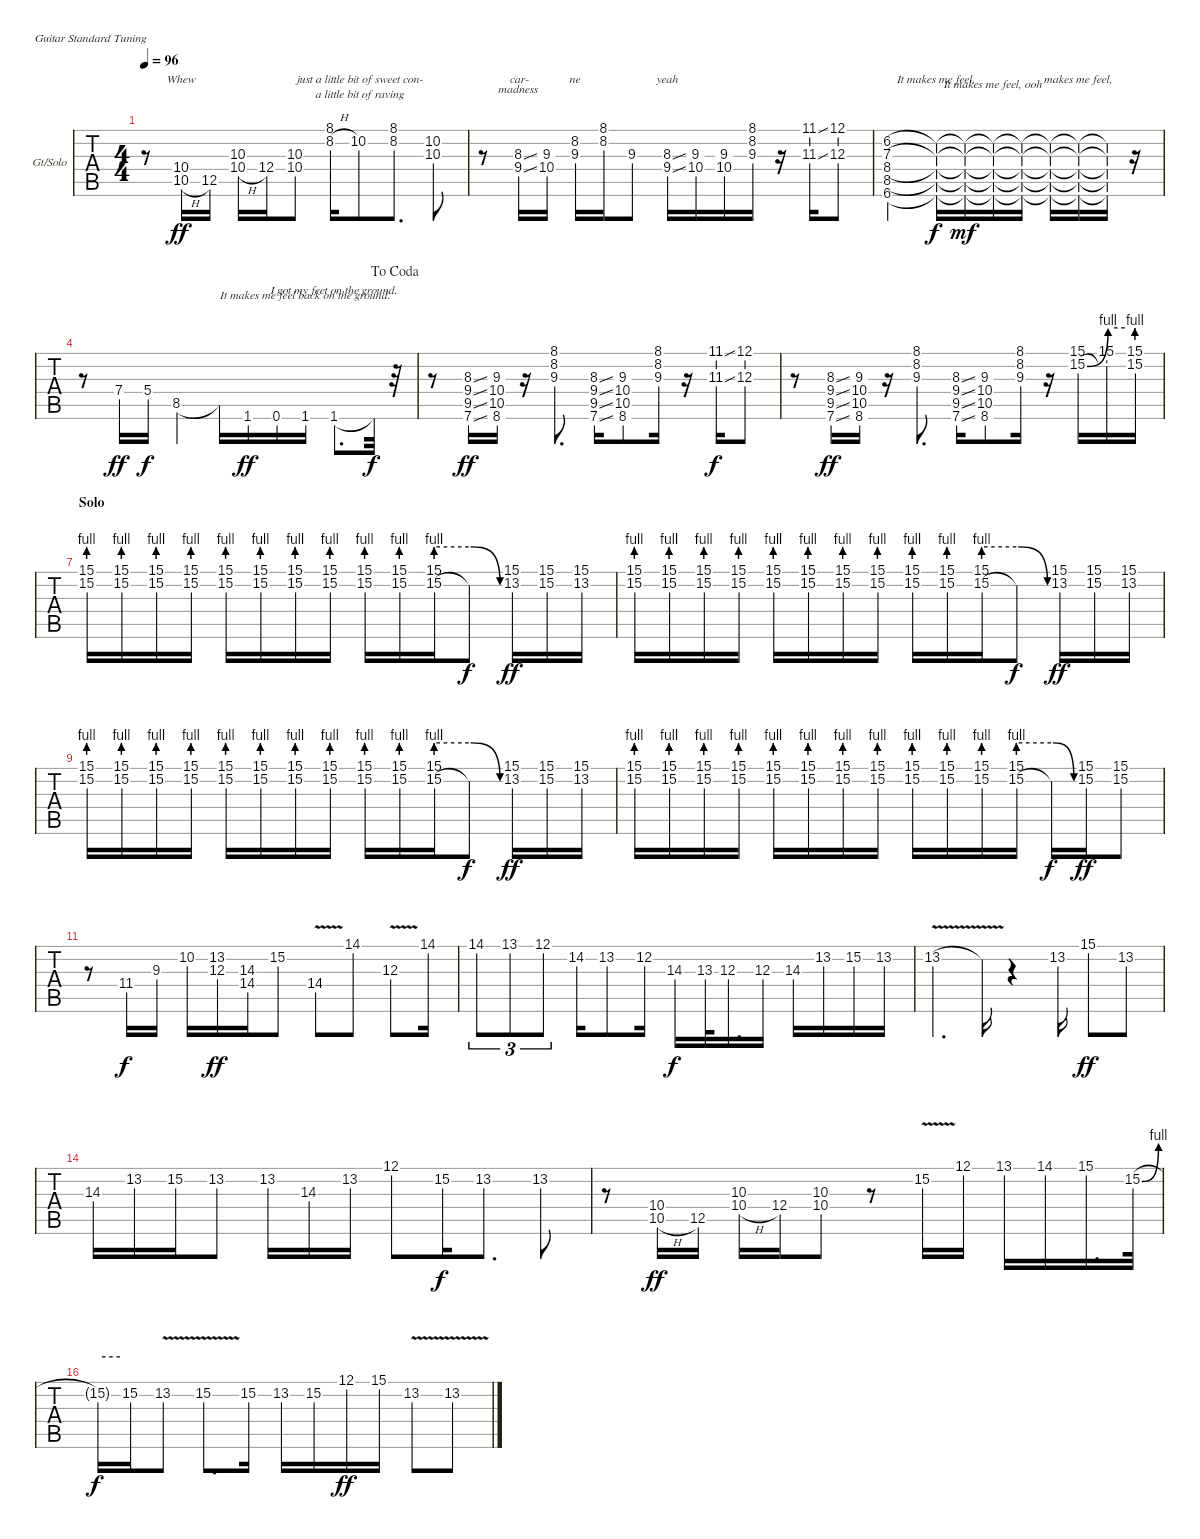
\bracketExtendMode nobrackets
\firstSystemTrackNameOrientation horizontal
\otherSystemsTrackNameOrientation horizontal
\defaultBarNumberDisplay FirstOfSystem
\track ("Guitar w/ Solo" "Gt/Solo") {instrument overdrivenguitar}
\staff {tabs}
\tuning (E4 B3 G3 D3 A2 E2)
\ts (4 4)
\tempo 96
\clef g2
\ks c
r.8{dy ff} (10.4 10.5{h}).16{lyrics (0 "") lyrics (1 "Whew") lyrics (2 "") lyrics (3 "") lyrics (4 "")} 12.5.16{lyrics (0 "") lyrics (1 "") lyrics (2 "") lyrics (3 "") lyrics (4 "")} (10.3 10.4{h}).16{lyrics (0 "") lyrics (1 "") lyrics (2 "") lyrics (3 "") lyrics (4 "")} 12.4.16{lyrics (0 "") lyrics (1 "") lyrics (2 "") lyrics (3 "") lyrics (4 "")} (10.3 10.4).8{lyrics (0 "") lyrics (1 "") lyrics (2 "") lyrics (3 "") lyrics (4 "")} (8.1 8.2{h}).16{lyrics (0 "") lyrics (1 "") lyrics (2 "") lyrics (3 "") lyrics (4 "")} 10.2.8{lyrics (0 "") lyrics (1 " just a little bit of sweet con-") lyrics (2 " a little bit of raving ") lyrics (3 "") lyrics (4 "")} (8.1 8.2).8{d lyrics (0 "") lyrics (1 "") lyrics (2 "") lyrics (3 "") lyrics (4 "")} (10.2 10.3).8{lyrics (0 "") lyrics (1 "") lyrics (2 "") lyrics (3 "") lyrics (4 "")} |
r.8 (8.3{ss} 9.4{ss}).16{lyrics (0 "") lyrics (1 " car-") lyrics (2 "madness") lyrics (3 "") lyrics (4 "")} (9.3 10.4).16{lyrics (0 "") lyrics (1 "") lyrics (2 "") lyrics (3 "") lyrics (4 "")} (8.2 9.3).16{lyrics (0 "") lyrics (1 "ne") lyrics (2 "") lyrics (3 "") lyrics (4 "")} (8.1 8.2).16{lyrics (0 "") lyrics (1 "") lyrics (2 "") lyrics (3 "") lyrics (4 "")} 9.3.8{lyrics (0 "") lyrics (1 "") lyrics (2 "") lyrics (3 "") lyrics (4 "")} (8.3{ss} 9.4{ss}).16{lyrics (0 "") lyrics (1 "yeah") lyrics (2 "") lyrics (3 "") lyrics (4 "")} (9.3 10.4).16{lyrics (0 "") lyrics (1 "") lyrics (2 "") lyrics (3 "") lyrics (4 "")} (9.3 10.4).16{lyrics (0 "") lyrics (1 "") lyrics (2 "") lyrics (3 "") lyrics (4 "")} (8.1 8.2 9.3).16{lyrics (0 "") lyrics (1 "") lyrics (2 "") lyrics (3 "") lyrics (4 "")} r.16 (11.1{ss} 11.3{ss}).16{lyrics (0 "") lyrics (1 "") lyrics (2 "") lyrics (3 "") lyrics (4 "")} (12.1 12.3).8{lyrics (0 "") lyrics (1 "") lyrics (2 "") lyrics (3 "") lyrics (4 "")} |
(6.2 7.3 8.4 8.5 6.6).2{lyrics (0 "") lyrics (1 "") lyrics (2 "") lyrics (3 "") lyrics (4 "")} (6.2{t} 7.3{t} 8.4{t} 8.5{t} 6.6{t}).16{lyrics (0 "") lyrics (1 "It makes me feel, ") lyrics (2 "") lyrics (3 "") lyrics (4 "") dy f} (6.2{t} 7.3{t} 8.4{t} 8.5{t} 6.6{t}).16{lyrics (0 "") lyrics (1 "") lyrics (2 "") lyrics (3 "") lyrics (4 "") dy mf} (6.2{t} 7.3{t} 8.4{t} 8.5{t} 6.6{t}).16{lyrics (0 "") lyrics (1 "") lyrics (2 "It makes me feel, ooh") lyrics (3 "") lyrics (4 "")} (6.2{t} 7.3{t} 8.4{t} 8.5{t} 6.6{t}).16{lyrics (0 "") lyrics (1 "") lyrics (2 "") lyrics (3 "") lyrics (4 "")} (6.2{t} 7.3{t} 8.4{t} 8.5{t} 6.6{t}).16{lyrics (0 "") lyrics (1 "") lyrics (2 "") lyrics (3 "") lyrics (4 "")} (6.2{t} 7.3{t} 8.4{t} 8.5{t} 6.6{t}).16{lyrics (0 "") lyrics (1 "makes me feel, ") lyrics (2 "") lyrics (3 "") lyrics (4 "")} (6.2{t} 7.3{t} 8.4{t} 8.5{t} 6.6{t}).16{lyrics (0 "") lyrics (1 "") lyrics (2 "") lyrics (3 "") lyrics (4 "")} r.16 |
\jump dacoda
r.8 7.4.16{lyrics (0 "") lyrics (1 "") lyrics (2 "") lyrics (3 "") lyrics (4 "") dy ff} 5.4.16{lyrics (0 "") lyrics (1 "") lyrics (2 "") lyrics (3 "") lyrics (4 "") dy f} 8.5.4{lyrics (0 "") lyrics (1 "") lyrics (2 "") lyrics (3 "") lyrics (4 "")} 8.5{t}.16{lyrics (0 "") lyrics (1 "") lyrics (2 "") lyrics (3 "") lyrics (4 "")} 1.6.16{lyrics (0 "") lyrics (1 "") lyrics (2 "") lyrics (3 "") lyrics (4 "") dy ff} 0.6.16{lyrics (0 "") lyrics (1 "") lyrics (2 "") lyrics (3 "") lyrics (4 "")} 1.6.16{lyrics (0 "") lyrics (1 "") lyrics (2 "It makes me feel back on the ground.") lyrics (3 "") lyrics (4 "")} 1.6.8{d lyrics (0 "") lyrics (1 "I got my feet on the ground.") lyrics (2 "") lyrics (3 "") lyrics (4 "")} 1.6{t}.32{lyrics (0 "") lyrics (1 "") lyrics (2 "") lyrics (3 "") lyrics (4 "") dy f} r.32 |
r.8 (8.3{ss} 9.4{ss} 9.5{ss} 7.6{ss}).16{lyrics (0 "") lyrics (1 "") lyrics (2 "") lyrics (3 "") lyrics (4 "") dy ff} (9.3 10.4 10.5 8.6).16{lyrics (0 "") lyrics (1 "") lyrics (2 "") lyrics (3 "") lyrics (4 "")} r.16 (8.1 8.2 9.3).8{d lyrics (0 "") lyrics (1 "") lyrics (2 "") lyrics (3 "") lyrics (4 "")} (8.3{ss} 9.4{ss} 9.5{ss} 7.6{ss}).16{lyrics (0 "") lyrics (1 "") lyrics (2 "") lyrics (3 "") lyrics (4 "")} (9.3 10.4 10.5 8.6).8{lyrics (0 "") lyrics (1 "") lyrics (2 "") lyrics (3 "") lyrics (4 "")} (8.1 8.2 9.3).16{lyrics (0 "") lyrics (1 "") lyrics (2 "") lyrics (3 "") lyrics (4 "")} r.16 (11.1{ss} 11.3{ss}).16{lyrics (0 "") lyrics (1 "") lyrics (2 "") lyrics (3 "") lyrics (4 "") dy f} (12.1 12.3).8{lyrics (0 "") lyrics (1 "") lyrics (2 "") lyrics (3 "") lyrics (4 "")} |
r.8 (8.3{ss} 9.4{ss} 9.5{ss} 7.6{ss}).16{lyrics (0 "") lyrics (1 "") lyrics (2 "") lyrics (3 "") lyrics (4 "") dy ff} (9.3 10.4 10.5 8.6).16{lyrics (0 "") lyrics (1 "") lyrics (2 "") lyrics (3 "") lyrics (4 "")} r.16 (8.1 8.2 9.3).8{d lyrics (0 "") lyrics (1 "") lyrics (2 "") lyrics (3 "") lyrics (4 "")} (8.3{ss} 9.4{ss} 9.5{ss} 7.6{ss}).16{lyrics (0 "") lyrics (1 "") lyrics (2 "") lyrics (3 "") lyrics (4 "")} (9.3 10.4 10.5 8.6).8{lyrics (0 "") lyrics (1 "") lyrics (2 "") lyrics (3 "") lyrics (4 "")} (8.1 8.2 9.3).16{lyrics (0 "") lyrics (1 "") lyrics (2 "") lyrics (3 "") lyrics (4 "")} r.16 (15.1 15.2{be (bend 0 0 60 4)}).16{lyrics (0 "") lyrics (1 "") lyrics (2 "") lyrics (3 "") lyrics (4 "")} (15.1 15.2{be (hold 0 4 60 4) t}).16{lyrics (0 "") lyrics (1 "") lyrics (2 "") lyrics (3 "") lyrics (4 "")} (15.1 15.2{be (prebend 0 4 60 4)}).16{lyrics (0 "") lyrics (1 "") lyrics (2 "") lyrics (3 "") lyrics (4 "")} |
\section ("" "Solo")
(15.1 15.2{be (prebend 0 4 60 4)}).16{lyrics (0 "") lyrics (1 "") lyrics (2 "") lyrics (3 "") lyrics (4 "")} (15.1 15.2{be (prebend 0 4 60 4)}).16{lyrics (0 "") lyrics (1 "") lyrics (2 "") lyrics (3 "") lyrics (4 "")} (15.1 15.2{be (prebend 0 4 60 4)}).16{lyrics (0 "") lyrics (1 "") lyrics (2 "") lyrics (3 "") lyrics (4 "")} (15.1 15.2{be (prebend 0 4 60 4)}).16{lyrics (0 "") lyrics (1 "") lyrics (2 "") lyrics (3 "") lyrics (4 "")} (15.1 15.2{be (prebend 0 4 60 4)}).16{lyrics (0 "") lyrics (1 "") lyrics (2 "") lyrics (3 "") lyrics (4 "")} (15.1 15.2{be (prebend 0 4 60 4)}).16{lyrics (0 "") lyrics (1 "") lyrics (2 "") lyrics (3 "") lyrics (4 "")} (15.1 15.2{be (prebend 0 4 60 4)}).16{lyrics (0 "") lyrics (1 "") lyrics (2 "") lyrics (3 "") lyrics (4 "")} (15.1 15.2{be (prebend 0 4 60 4)}).16{lyrics (0 "") lyrics (1 "") lyrics (2 "") lyrics (3 "") lyrics (4 "")} (15.1 15.2{be (prebend 0 4 60 4)}).16{lyrics (0 "") lyrics (1 "") lyrics (2 "") lyrics (3 "") lyrics (4 "")} (15.1 15.2{be (prebend 0 4 60 4)}).16{lyrics (0 "") lyrics (1 "") lyrics (2 "") lyrics (3 "") lyrics (4 "")} (15.1 15.2{be (prebend 0 4 60 4)}).16{lyrics (0 "") lyrics (1 "") lyrics (2 "") lyrics (3 "") lyrics (4 "")} 15.2{be (release 0 4 60 0) t}.8{lyrics (0 "") lyrics (1 "") lyrics (2 "") lyrics (3 "") lyrics (4 "") dy f} (15.1 13.2).16{lyrics (0 "") lyrics (1 "") lyrics (2 "") lyrics (3 "") lyrics (4 "") dy ff} (15.1 15.2).16{lyrics (0 "") lyrics (1 "") lyrics (2 "") lyrics (3 "") lyrics (4 "")} (15.1 13.2).16{lyrics (0 "") lyrics (1 "") lyrics (2 "") lyrics (3 "") lyrics (4 "")} |
(15.1 15.2{be (prebend 0 4 60 4)}).16{lyrics (0 "") lyrics (1 "") lyrics (2 "") lyrics (3 "") lyrics (4 "")} (15.1 15.2{be (prebend 0 4 60 4)}).16{lyrics (0 "") lyrics (1 "") lyrics (2 "") lyrics (3 "") lyrics (4 "")} (15.1 15.2{be (prebend 0 4 60 4)}).16{lyrics (0 "") lyrics (1 "") lyrics (2 "") lyrics (3 "") lyrics (4 "")} (15.1 15.2{be (prebend 0 4 60 4)}).16{lyrics (0 "") lyrics (1 "") lyrics (2 "") lyrics (3 "") lyrics (4 "")} (15.1 15.2{be (prebend 0 4 60 4)}).16{lyrics (0 "") lyrics (1 "") lyrics (2 "") lyrics (3 "") lyrics (4 "")} (15.1 15.2{be (prebend 0 4 60 4)}).16{lyrics (0 "") lyrics (1 "") lyrics (2 "") lyrics (3 "") lyrics (4 "")} (15.1 15.2{be (prebend 0 4 60 4)}).16{lyrics (0 "") lyrics (1 "") lyrics (2 "") lyrics (3 "") lyrics (4 "")} (15.1 15.2{be (prebend 0 4 60 4)}).16{lyrics (0 "") lyrics (1 "") lyrics (2 "") lyrics (3 "") lyrics (4 "")} (15.1 15.2{be (prebend 0 4 60 4)}).16{lyrics (0 "") lyrics (1 "") lyrics (2 "") lyrics (3 "") lyrics (4 "")} (15.1 15.2{be (prebend 0 4 60 4)}).16{lyrics (0 "") lyrics (1 "") lyrics (2 "") lyrics (3 "") lyrics (4 "")} (15.1 15.2{be (prebend 0 4 60 4)}).16{lyrics (0 "") lyrics (1 "") lyrics (2 "") lyrics (3 "") lyrics (4 "")} 15.2{be (release 0 4 60 0) t}.8{lyrics (0 "") lyrics (1 "") lyrics (2 "") lyrics (3 "") lyrics (4 "") dy f} (15.1 13.2).16{lyrics (0 "") lyrics (1 "") lyrics (2 "") lyrics (3 "") lyrics (4 "") dy ff} (15.1 15.2).16{lyrics (0 "") lyrics (1 "") lyrics (2 "") lyrics (3 "") lyrics (4 "")} (15.1 13.2).16{lyrics (0 "") lyrics (1 "") lyrics (2 "") lyrics (3 "") lyrics (4 "")} |
(15.1 15.2{be (prebend 0 4 60 4)}).16{lyrics (0 "") lyrics (1 "") lyrics (2 "") lyrics (3 "") lyrics (4 "")} (15.1 15.2{be (prebend 0 4 60 4)}).16{lyrics (0 "") lyrics (1 "") lyrics (2 "") lyrics (3 "") lyrics (4 "")} (15.1 15.2{be (prebend 0 4 60 4)}).16{lyrics (0 "") lyrics (1 "") lyrics (2 "") lyrics (3 "") lyrics (4 "")} (15.1 15.2{be (prebend 0 4 60 4)}).16{lyrics (0 "") lyrics (1 "") lyrics (2 "") lyrics (3 "") lyrics (4 "")} (15.1 15.2{be (prebend 0 4 60 4)}).16{lyrics (0 "") lyrics (1 "") lyrics (2 "") lyrics (3 "") lyrics (4 "")} (15.1 15.2{be (prebend 0 4 60 4)}).16{lyrics (0 "") lyrics (1 "") lyrics (2 "") lyrics (3 "") lyrics (4 "")} (15.1 15.2{be (prebend 0 4 60 4)}).16{lyrics (0 "") lyrics (1 "") lyrics (2 "") lyrics (3 "") lyrics (4 "")} (15.1 15.2{be (prebend 0 4 60 4)}).16{lyrics (0 "") lyrics (1 "") lyrics (2 "") lyrics (3 "") lyrics (4 "")} (15.1 15.2{be (prebend 0 4 60 4)}).16{lyrics (0 "") lyrics (1 "") lyrics (2 "") lyrics (3 "") lyrics (4 "")} (15.1 15.2{be (prebend 0 4 60 4)}).16{lyrics (0 "") lyrics (1 "") lyrics (2 "") lyrics (3 "") lyrics (4 "")} (15.1 15.2{be (prebend 0 4 60 4)}).16{lyrics (0 "") lyrics (1 "") lyrics (2 "") lyrics (3 "") lyrics (4 "")} 15.2{be (release 0 4 60 0) t}.8{lyrics (0 "") lyrics (1 "") lyrics (2 "") lyrics (3 "") lyrics (4 "") dy f} (15.1 13.2).16{lyrics (0 "") lyrics (1 "") lyrics (2 "") lyrics (3 "") lyrics (4 "") dy ff} (15.1 15.2).16{lyrics (0 "") lyrics (1 "") lyrics (2 "") lyrics (3 "") lyrics (4 "")} (15.1 13.2).16{lyrics (0 "") lyrics (1 "") lyrics (2 "") lyrics (3 "") lyrics (4 "")} |
(15.1 15.2{be (prebend 0 4 60 4)}).16{lyrics (0 "") lyrics (1 "") lyrics (2 "") lyrics (3 "") lyrics (4 "")} (15.1 15.2{be (prebend 0 4 60 4)}).16{lyrics (0 "") lyrics (1 "") lyrics (2 "") lyrics (3 "") lyrics (4 "")} (15.1 15.2{be (prebend 0 4 60 4)}).16{lyrics (0 "") lyrics (1 "") lyrics (2 "") lyrics (3 "") lyrics (4 "")} (15.1 15.2{be (prebend 0 4 60 4)}).16{lyrics (0 "") lyrics (1 "") lyrics (2 "") lyrics (3 "") lyrics (4 "")} (15.1 15.2{be (prebend 0 4 60 4)}).16{lyrics (0 "") lyrics (1 "") lyrics (2 "") lyrics (3 "") lyrics (4 "")} (15.1 15.2{be (prebend 0 4 60 4)}).16{lyrics (0 "") lyrics (1 "") lyrics (2 "") lyrics (3 "") lyrics (4 "")} (15.1 15.2{be (prebend 0 4 60 4)}).16{lyrics (0 "") lyrics (1 "") lyrics (2 "") lyrics (3 "") lyrics (4 "")} (15.1 15.2{be (prebend 0 4 60 4)}).16{lyrics (0 "") lyrics (1 "") lyrics (2 "") lyrics (3 "") lyrics (4 "")} (15.1 15.2{be (prebend 0 4 60 4)}).16{lyrics (0 "") lyrics (1 "") lyrics (2 "") lyrics (3 "") lyrics (4 "")} (15.1 15.2{be (prebend 0 4 60 4)}).16{lyrics (0 "") lyrics (1 "") lyrics (2 "") lyrics (3 "") lyrics (4 "")} (15.1 15.2{be (prebend 0 4 60 4)}).16{lyrics (0 "") lyrics (1 "") lyrics (2 "") lyrics (3 "") lyrics (4 "")} (15.1 15.2{be (prebend 0 4 60 4)}).16{lyrics (0 "") lyrics (1 "") lyrics (2 "") lyrics (3 "") lyrics (4 "")} 15.2{be (release 0 4 60 0) t}.16{lyrics (0 "") lyrics (1 "") lyrics (2 "") lyrics (3 "") lyrics (4 "") dy f} (15.1 15.2).16{lyrics (0 "") lyrics (1 "") lyrics (2 "") lyrics (3 "") lyrics (4 "") dy ff} (15.1 15.2).8{lyrics (0 "") lyrics (1 "") lyrics (2 "") lyrics (3 "") lyrics (4 "")} |
r.8 11.4.16{lyrics (0 "") lyrics (1 "") lyrics (2 "") lyrics (3 "") lyrics (4 "") dy f} 9.3.16{lyrics (0 "") lyrics (1 "") lyrics (2 "") lyrics (3 "") lyrics (4 "")} 10.2.16{lyrics (0 "") lyrics (1 "") lyrics (2 "") lyrics (3 "") lyrics (4 "")} (13.2 12.3).16{lyrics (0 "") lyrics (1 "") lyrics (2 "") lyrics (3 "") lyrics (4 "") dy ff} (14.3 14.4).16{lyrics (0 "") lyrics (1 "") lyrics (2 "") lyrics (3 "") lyrics (4 "")} 15.2.8{lyrics (0 "") lyrics (1 "") lyrics (2 "") lyrics (3 "") lyrics (4 "")} 14.4{v}.8{lyrics (0 "") lyrics (1 "") lyrics (2 "") lyrics (3 "") lyrics (4 "")} 14.1.8{lyrics (0 "") lyrics (1 "") lyrics (2 "") lyrics (3 "") lyrics (4 "")} 12.3{v}.8{lyrics (0 "") lyrics (1 "") lyrics (2 "") lyrics (3 "") lyrics (4 "")} 14.1.16{lyrics (0 "") lyrics (1 "") lyrics (2 "") lyrics (3 "") lyrics (4 "")} |
14.1.8{tu (3 2) lyrics (0 "") lyrics (1 "") lyrics (2 "") lyrics (3 "") lyrics (4 "")} 13.1.8{tu (3 2) lyrics (0 "") lyrics (1 "") lyrics (2 "") lyrics (3 "") lyrics (4 "")} 12.1.8{tu (3 2) lyrics (0 "") lyrics (1 "") lyrics (2 "") lyrics (3 "") lyrics (4 "")} 14.2.16{lyrics (0 "") lyrics (1 "") lyrics (2 "") lyrics (3 "") lyrics (4 "")} 13.2.8{lyrics (0 "") lyrics (1 "") lyrics (2 "") lyrics (3 "") lyrics (4 "")} 12.2.16{lyrics (0 "") lyrics (1 "") lyrics (2 "") lyrics (3 "") lyrics (4 "")} 14.3.16{lyrics (0 "") lyrics (1 "") lyrics (2 "") lyrics (3 "") lyrics (4 "") dy f} 13.3.32{lyrics (0 "") lyrics (1 "") lyrics (2 "") lyrics (3 "") lyrics (4 "")} 12.3.16{d lyrics (0 "") lyrics (1 "") lyrics (2 "") lyrics (3 "") lyrics (4 "")} 12.3.16{lyrics (0 "") lyrics (1 "") lyrics (2 "") lyrics (3 "") lyrics (4 "")} 14.3.16{lyrics (0 "") lyrics (1 "") lyrics (2 "") lyrics (3 "") lyrics (4 "")} 13.2.16{lyrics (0 "") lyrics (1 "") lyrics (2 "") lyrics (3 "") lyrics (4 "")} 15.2.16{lyrics (0 "") lyrics (1 "") lyrics (2 "") lyrics (3 "") lyrics (4 "")} 13.2.16{lyrics (0 "") lyrics (1 "") lyrics (2 "") lyrics (3 "") lyrics (4 "")} |
13.2{v}.4{d lyrics (0 "") lyrics (1 "") lyrics (2 "") lyrics (3 "") lyrics (4 "")} 13.2{v t}.16{lyrics (0 "") lyrics (1 "") lyrics (2 "") lyrics (3 "") lyrics (4 "")} r.4 13.2.16{lyrics (0 "") lyrics (1 "") lyrics (2 "") lyrics (3 "") lyrics (4 "")} 15.1.8{lyrics (0 "") lyrics (1 "") lyrics (2 "") lyrics (3 "") lyrics (4 "") dy ff} 13.2.8{lyrics (0 "") lyrics (1 "") lyrics (2 "") lyrics (3 "") lyrics (4 "")} |
14.3.16{lyrics (0 "") lyrics (1 "") lyrics (2 "") lyrics (3 "") lyrics (4 "")} 13.2.16{lyrics (0 "") lyrics (1 "") lyrics (2 "") lyrics (3 "") lyrics (4 "")} 15.2.16{lyrics (0 "") lyrics (1 "") lyrics (2 "") lyrics (3 "") lyrics (4 "")} 13.2.8{lyrics (0 "") lyrics (1 "") lyrics (2 "") lyrics (3 "") lyrics (4 "")} 13.2.16{lyrics (0 "") lyrics (1 "") lyrics (2 "") lyrics (3 "") lyrics (4 "")} 14.3.16{lyrics (0 "") lyrics (1 "") lyrics (2 "") lyrics (3 "") lyrics (4 "")} 13.2.16{lyrics (0 "") lyrics (1 "") lyrics (2 "") lyrics (3 "") lyrics (4 "")} 12.1.8{lyrics (0 "") lyrics (1 "") lyrics (2 "") lyrics (3 "") lyrics (4 "")} 15.2.16{lyrics (0 "") lyrics (1 "") lyrics (2 "") lyrics (3 "") lyrics (4 "") dy f} 13.2.8{d lyrics (0 "") lyrics (1 "") lyrics (2 "") lyrics (3 "") lyrics (4 "")} 13.2.8{lyrics (0 "") lyrics (1 "") lyrics (2 "") lyrics (3 "") lyrics (4 "")} |
r.8 (10.4 10.5{h}).16{lyrics (0 "") lyrics (1 "") lyrics (2 "") lyrics (3 "") lyrics (4 "") dy ff} 12.5.16{lyrics (0 "") lyrics (1 "") lyrics (2 "") lyrics (3 "") lyrics (4 "")} (10.3 10.4{h}).16{lyrics (0 "") lyrics (1 "") lyrics (2 "") lyrics (3 "") lyrics (4 "")} 12.4.16{lyrics (0 "") lyrics (1 "") lyrics (2 "") lyrics (3 "") lyrics (4 "")} (10.3 10.4).8{lyrics (0 "") lyrics (1 "") lyrics (2 "") lyrics (3 "") lyrics (4 "")} r.8 15.2{v}.16{lyrics (0 "") lyrics (1 "") lyrics (2 "") lyrics (3 "") lyrics (4 "")} 12.1.16{lyrics (0 "") lyrics (1 "") lyrics (2 "") lyrics (3 "") lyrics (4 "")} 13.1.16{lyrics (0 "") lyrics (1 "") lyrics (2 "") lyrics (3 "") lyrics (4 "")} 14.1.16{lyrics (0 "") lyrics (1 "") lyrics (2 "") lyrics (3 "") lyrics (4 "")} 15.1.16{d lyrics (0 "") lyrics (1 "") lyrics (2 "") lyrics (3 "") lyrics (4 "")} 15.2{be (bend 0 0 60 4)}.32{lyrics (0 "") lyrics (1 "") lyrics (2 "") lyrics (3 "") lyrics (4 "")} |
15.2{be (hold 0 4 60 4) t}.16{lyrics (0 "") lyrics (1 "") lyrics (2 "") lyrics (3 "") lyrics (4 "") dy f} 15.2.16{lyrics (0 "") lyrics (1 "") lyrics (2 "") lyrics (3 "") lyrics (4 "")} 13.2{v}.8{lyrics (0 "") lyrics (1 "") lyrics (2 "") lyrics (3 "") lyrics (4 "")} 15.2{v}.8{d lyrics (0 "") lyrics (1 "") lyrics (2 "") lyrics (3 "") lyrics (4 "")} 15.2.16{lyrics (0 "") lyrics (1 "") lyrics (2 "") lyrics (3 "") lyrics (4 "")} 13.2.16{lyrics (0 "") lyrics (1 "") lyrics (2 "") lyrics (3 "") lyrics (4 "")} 15.2.16{lyrics (0 "") lyrics (1 "") lyrics (2 "") lyrics (3 "") lyrics (4 "")} 12.1.16{lyrics (0 "") lyrics (1 "") lyrics (2 "") lyrics (3 "") lyrics (4 "") dy ff} 15.1.16{lyrics (0 "") lyrics (1 "") lyrics (2 "") lyrics (3 "") lyrics (4 "")} 13.2{v}.8{lyrics (0 "") lyrics (1 "") lyrics (2 "") lyrics (3 "") lyrics (4 "")} 13.2{v}.8{lyrics (0 "") lyrics (1 "") lyrics (2 "") lyrics (3 "") lyrics (4 "")}
